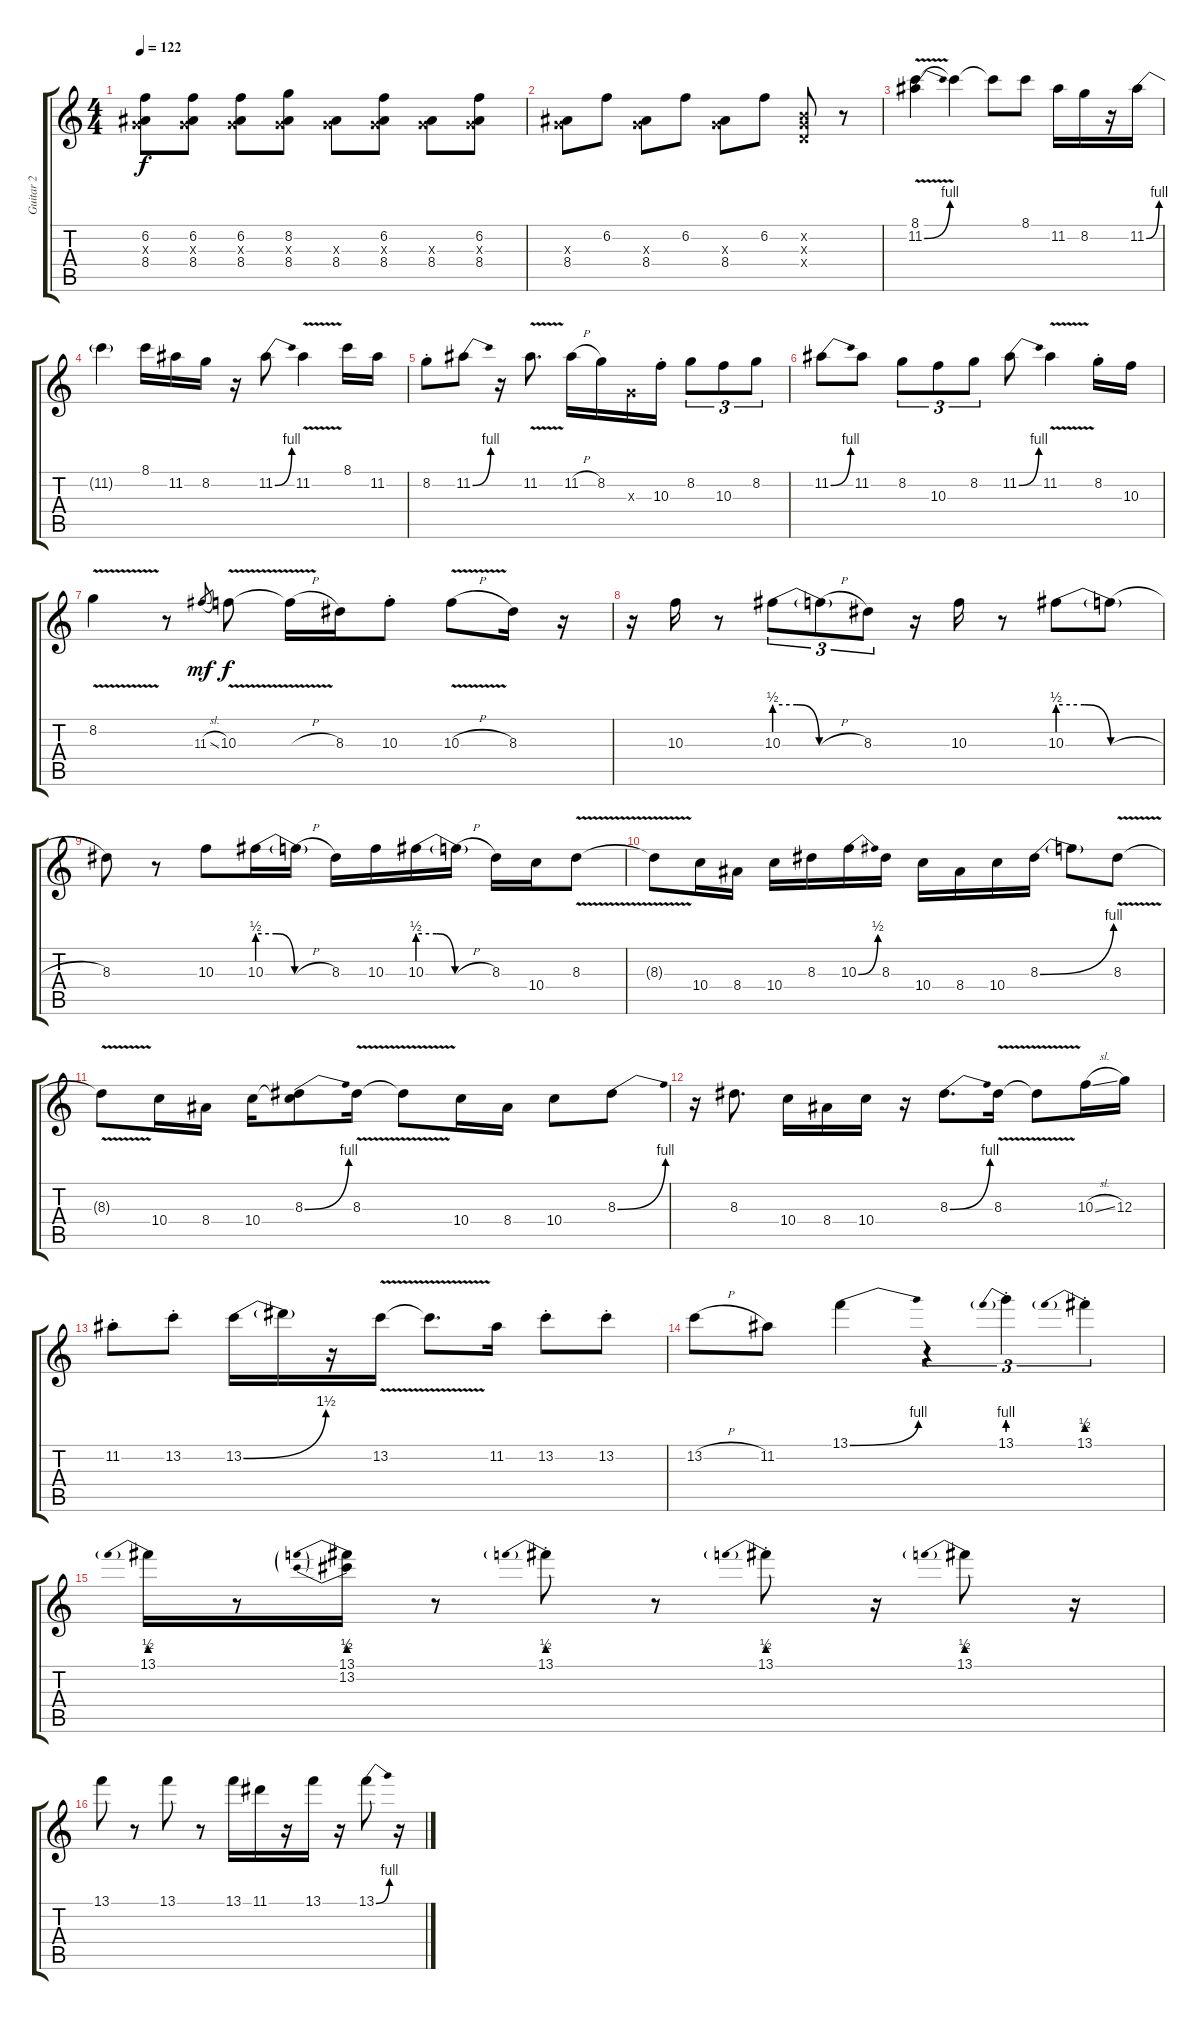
\track ("Guitar 2" "Guitar 2") {instrument electricguitarclean}
\staff {score tabs}
\tuning (E4 B3 G3 D3 A2 E2) {hide}
\ts (4 4)
\tempo 122
\clef g2
\ks c
(6.2 0.3{x} 8.4).8{dy f} (6.2 0.3{x} 8.4).8 (6.2 0.3{x} 8.4).8 (8.2 0.3{x} 8.4).8 (0.3{x} 8.4).8 (6.2 0.3{x} 8.4).8 (0.3{x} 8.4).8 (6.2 0.3{x} 8.4).8 |
(0.3{x} 8.4).8 6.2.8 (0.3{x} 8.4).8 6.2.8 (0.3{x} 8.4).8 6.2.8 (0.2{x} 0.3{x} 0.4{x}).8 r.8 |
(8.1 11.2{be (bend 0 0 60 4) v}).4 8.1{t}.4 8.1{t}.8 8.1.8 11.2.16 8.2.16 r.16 11.2{be (bend 0 0 60 4)}.16 |
11.2{t}.4 8.1.16 11.2.16 8.2.16 r.16 11.2{be (bend 0 0 60 4)}.8 11.2{v}.4 8.1.16 11.2.16 |
8.2{st}.8 11.2{be (bend 0 0 60 4)}.8 r.16 11.2{v}.8{d} 11.2{h}.16 8.2.16 0.3{x}.16 10.3{st}.16 8.2.8{tu (3 2)} 10.3.8{tu (3 2)} 8.2.8{tu (3 2)} |
11.2{be (bend 0 0 60 4)}.8 11.2.8 8.2.8{tu (3 2)} 10.3.8{tu (3 2)} 8.2.8{tu (3 2)} 11.2{be (bend 0 0 60 4)}.8 11.2{v}.4 8.2{st}.16 10.3.16 |
8.2{v}.4 r.8 11.3{sl}.8{gr dy mf} 10.3{v}.8{dy f} 10.3{v h t}.16 8.3.16 10.3{st}.8 10.3{v h}.8 8.3.16 r.16 |
r.16 10.3.16 r.8 10.3{be (custom 0 2 15 2 30 0 60 0)}.8{tu (3 2)} 10.3{h t}.8{tu (3 2)} 8.3.8{tu (3 2)} r.16 10.3.16 r.8 10.3{be (custom 0 2 15 2 30 0 60 0)}.8 10.3{h t}.8 |
8.3.8 r.8 10.3.8 10.3{be (custom 0 2 15 2 30 0 60 0)}.16 10.3{h t}.16 8.3.16 10.3.16 10.3{be (custom 0 2 15 2 30 0 60 0)}.16 10.3{h t}.16 8.3.16 10.4.16 8.3{v}.8 |
8.3{t}.8 10.4.16 8.4.16 10.4.16 8.3.16 10.3{be (bend 0 0 60 2)}.16 8.3.16 10.4.16 8.4.16 10.4.16 8.3{be (bend 0 0 60 4)}.16 8.3{t}.8 8.3{v}.8 |
8.3{t}.8 10.4.16 8.4.16 10.4.16 (8.3{be (bend 0 0 60 4)} 10.4{t}).8 8.3{v}.16 8.3{t}.8 10.4.16 8.4.16 10.4.8 8.3{be (bend 0 0 60 4)}.8 |
r.16 8.3.8{d} 10.4.16 8.4.16 10.4.16 r.16 8.3{be (bend 0 0 60 4)}.8{d} 8.3{v}.16 8.3{t}.8 10.3{sl}.16 12.3.16 |
11.2{st}.8 13.2{st}.8 13.2{be (bend 0 0 60 6)}.16 13.2{t}.16 r.16 13.2{v}.16 13.2{t}.8{d} 11.2.16 13.2{st}.8 13.2{st}.8 |
13.2{h}.8 11.2.8 13.1{be (bend 0 0 60 4)}.4 r.4{tu (3 2)} 13.1{be (prebend 0 4 60 4) st}.4{tu (3 2)} 13.1{be (prebend 0 2 60 2) st}.4{tu (3 2)} |
13.1{be (prebend 0 2 60 2)}.16 r.8 (13.1{be (prebend 0 2 60 2)} 13.2{be (prebend 0 2 60 2)}).16 r.8 13.1{be (prebend 0 2 60 2) st}.8 r.8 13.1{be (prebend 0 2 60 2) st}.8 r.16 13.1{be (prebend 0 2 60 2)}.8 r.16 |
13.1.8 r.8 13.1.8 r.8 13.1.16 11.1.16 r.16 13.1.16 r.16 13.1{be (bend 0 0 60 4)}.8 r.16
